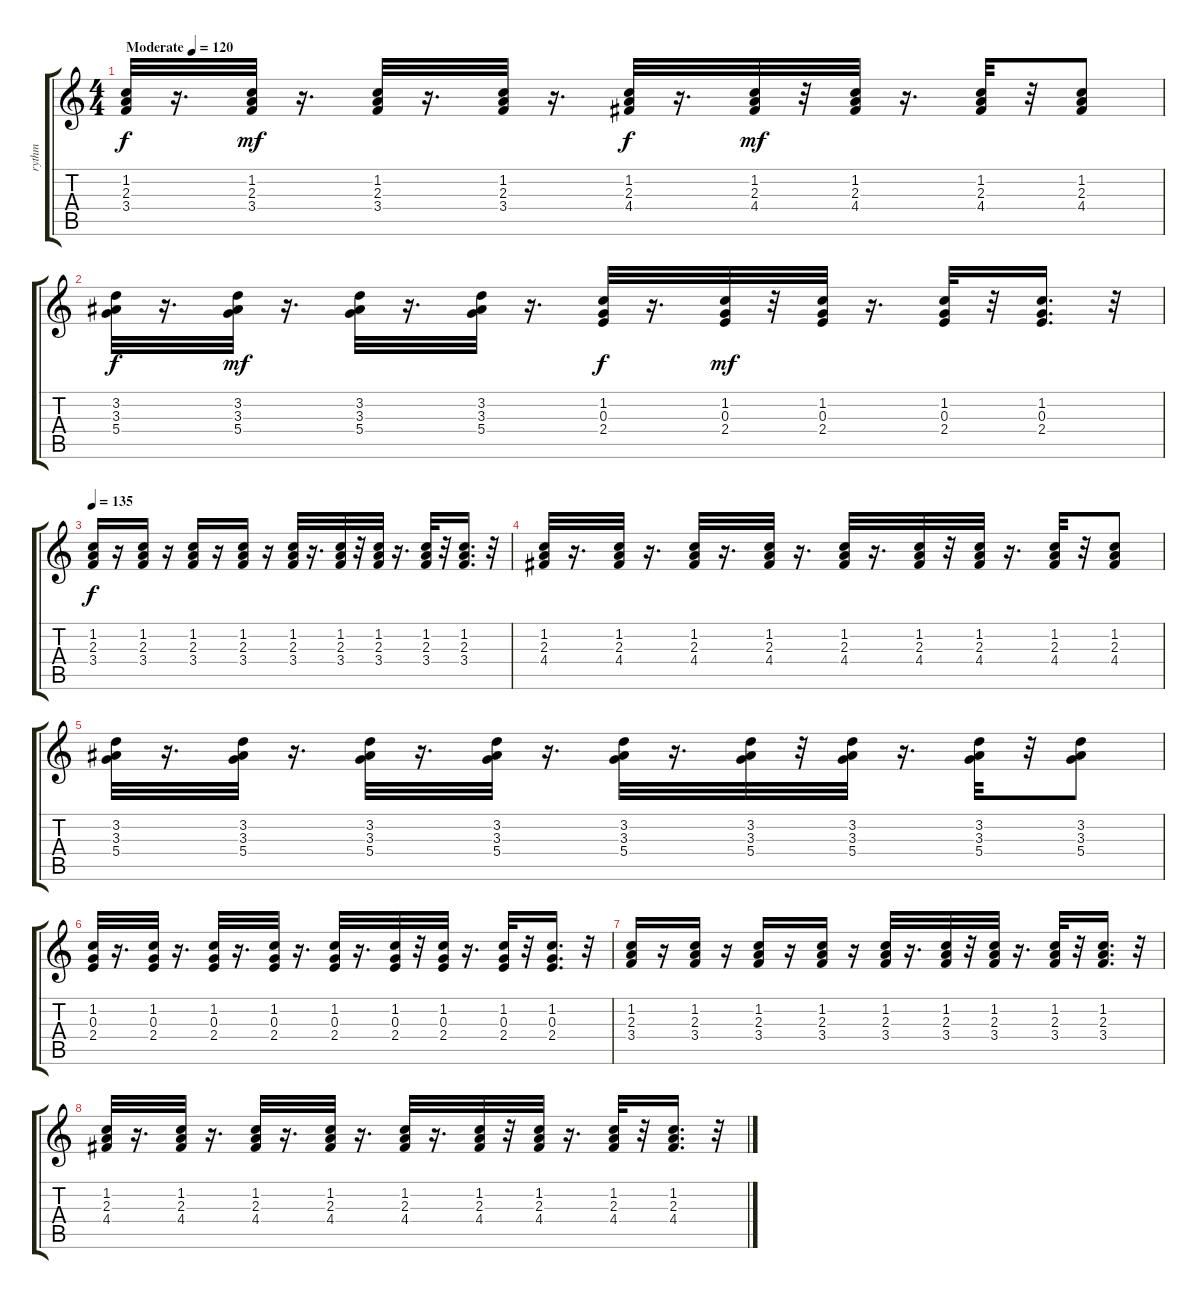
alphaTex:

\track ("rythm" "rythm") {instrument acousticguitarsteel}
\staff {score tabs}
\tuning (E4 B3 G3 D3 A2 E2) {hide}
\ts (4 4)
\tempo (120 "Moderate")
\clef g2
\ks c
(1.2 2.3 3.4).32{dy f instrument acousticguitarsteel} r.16{d} (1.2 2.3 3.4).32{dy mf} r.16{d} (1.2 2.3 3.4).32 r.16{d} (1.2 2.3 3.4).32 r.16{d} (1.2 2.3 4.4).32{dy f} r.16{d} (1.2 2.3 4.4).32{dy mf} r.32 (1.2 2.3 4.4).32 r.16{d} (1.2 2.3 4.4).32 r.32 (1.2 2.3 4.4).8 |
(3.2 3.3 5.4).32{dy f} r.16{d} (3.2 3.3 5.4).32{dy mf} r.16{d} (3.2 3.3 5.4).32 r.16{d} (3.2 3.3 5.4).32 r.16{d} (1.2 0.3 2.4).32{dy f} r.16{d} (1.2 0.3 2.4).32{dy mf} r.32 (1.2 0.3 2.4).32 r.16{d} (1.2 0.3 2.4).32 r.32 (1.2 0.3 2.4).16{d} r.32 |
\tempo 135
(1.2 2.3 3.4).16{dy f} r.16 (1.2 2.3 3.4).16 r.16 (1.2 2.3 3.4).16 r.16 (1.2 2.3 3.4).16 r.16 (1.2 2.3 3.4).32 r.16{d} (1.2 2.3 3.4).32 r.32 (1.2 2.3 3.4).32 r.16{d} (1.2 2.3 3.4).32 r.32 (1.2 2.3 3.4).16{d} r.32 |
(1.2 2.3 4.4).32 r.16{d} (1.2 2.3 4.4).32 r.16{d} (1.2 2.3 4.4).32 r.16{d} (1.2 2.3 4.4).32 r.16{d} (1.2 2.3 4.4).32 r.16{d} (1.2 2.3 4.4).32 r.32 (1.2 2.3 4.4).32 r.16{d} (1.2 2.3 4.4).32 r.32 (1.2 2.3 4.4).8 |
(3.2 3.3 5.4).32 r.16{d} (3.2 3.3 5.4).32 r.16{d} (3.2 3.3 5.4).32 r.16{d} (3.2 3.3 5.4).32 r.16{d} (3.2 3.3 5.4).32 r.16{d} (3.2 3.3 5.4).32 r.32 (3.2 3.3 5.4).32 r.16{d} (3.2 3.3 5.4).32 r.32 (3.2 3.3 5.4).8 |
(1.2 0.3 2.4).32 r.16{d} (1.2 0.3 2.4).32 r.16{d} (1.2 0.3 2.4).32 r.16{d} (1.2 0.3 2.4).32 r.16{d} (1.2 0.3 2.4).32 r.16{d} (1.2 0.3 2.4).32 r.32 (1.2 0.3 2.4).32 r.16{d} (1.2 0.3 2.4).32 r.32 (1.2 0.3 2.4).16{d} r.32 |
(1.2 2.3 3.4).16 r.16 (1.2 2.3 3.4).16 r.16 (1.2 2.3 3.4).16 r.16 (1.2 2.3 3.4).16 r.16 (1.2 2.3 3.4).32 r.16{d} (1.2 2.3 3.4).32 r.32 (1.2 2.3 3.4).32 r.16{d} (1.2 2.3 3.4).32 r.32 (1.2 2.3 3.4).16{d} r.32 |
(1.2 2.3 4.4).32 r.16{d} (1.2 2.3 4.4).32 r.16{d} (1.2 2.3 4.4).32 r.16{d} (1.2 2.3 4.4).32 r.16{d} (1.2 2.3 4.4).32 r.16{d} (1.2 2.3 4.4).32 r.32 (1.2 2.3 4.4).32 r.16{d} (1.2 2.3 4.4).32 r.32 (1.2 2.3 4.4).16{d} r.32
